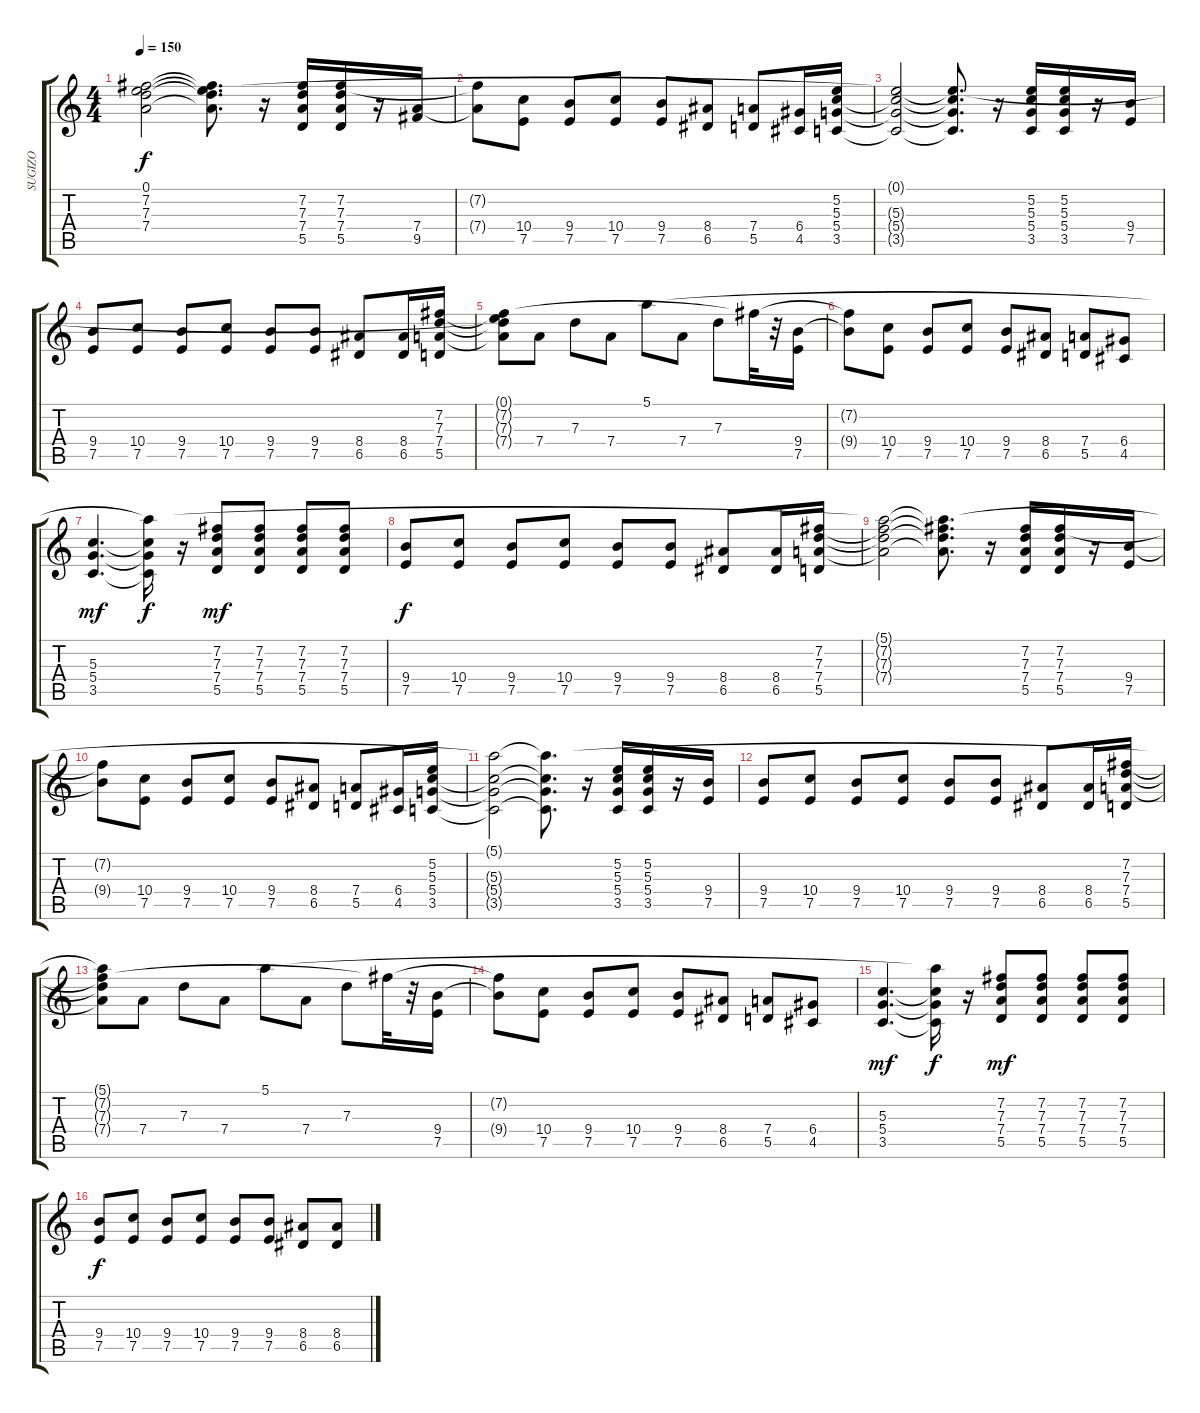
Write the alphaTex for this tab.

\track ("SUGIZO" "SUGIZO") {instrument distortionguitar}
\staff {score tabs}
\tuning (E4 B3 G3 D3 A2 E2) {hide}
\ts (4 4)
\tempo 150
\clef g2
\ks c
(0.1 7.2{t} 7.3{t} 7.4{t}).2{dy f} (0.1{t} 7.2{t} 7.3{t} 7.4{t}).8{d} r.16 (7.2 7.3 7.4 5.5).16 (7.2 7.3 7.4 5.5).16 r.16 (7.4 9.5).16 |
(7.2{t} 7.4{t}).8 (10.4 7.5).8 (9.4 7.5).8 (10.4 7.5).8 (9.4 7.5).8 (8.4 6.5).8 (7.4 5.5).8 (6.4 4.5).16 (5.2 5.3 5.4 3.5).16 |
(0.1{t} 5.3{t} 5.4{t} 3.5{t}).2 (0.1{t} 5.3{t} 5.4{t} 3.5{t}).8{d} r.16 (5.2 5.3 5.4 3.5).16 (5.2 5.3 5.4 3.5).16 r.16 (9.4 7.5).16 |
(9.4 7.5).8 (10.4 7.5).8 (9.4 7.5).8 (10.4 7.5).8 (9.4 7.5).8 (9.4 7.5).8 (8.4 6.5).8 (8.4 6.5).16 (7.2 7.3 7.4 5.5).16 |
(0.1{t} 7.2{t} 7.3{t} 7.4{t}).8 7.4.8 7.3.8 7.4.8 5.1.8 7.4.8 7.3.8 7.2{t}.32 r.32 (9.4 7.5).16 |
(7.2{t} 9.4{t}).8 (10.4 7.5).8 (9.4 7.5).8 (10.4 7.5).8 (9.4 7.5).8 (8.4 6.5).8 (7.4 5.5).8 (6.4 4.5).8 |
(5.3 5.4 3.5).4{d dy mf} (5.1{t} 5.3{t} 5.4{t} 3.5{t}).16{dy f} r.16 (7.2 7.3 7.4 5.5).8{dy mf} (7.2 7.3 7.4 5.5).8 (7.2 7.3 7.4 5.5).8 (7.2 7.3 7.4 5.5).8 |
(9.4 7.5).8{dy f} (10.4 7.5).8 (9.4 7.5).8 (10.4 7.5).8 (9.4 7.5).8 (9.4 7.5).8 (8.4 6.5).8 (8.4 6.5).16 (7.2 7.3 7.4 5.5).16 |
(5.1{t} 7.2{t} 7.3{t} 7.4{t}).2 (5.1{t} 7.2{t} 7.3{t} 7.4{t}).8{d} r.16 (7.2 7.3 7.4 5.5).16 (7.2 7.3 7.4 5.5).16 r.16 (9.4 7.5).16 |
(7.2{t} 9.4{t}).8 (10.4 7.5).8 (9.4 7.5).8 (10.4 7.5).8 (9.4 7.5).8 (8.4 6.5).8 (7.4 5.5).8 (6.4 4.5).16 (5.2 5.3 5.4 3.5).16 |
(5.1{t} 5.3{t} 5.4{t} 3.5{t}).2 (5.1{t} 5.3{t} 5.4{t} 3.5{t}).8{d} r.16 (5.2 5.3 5.4 3.5).16 (5.2 5.3 5.4 3.5).16 r.16 (9.4 7.5).16 |
(9.4 7.5).8 (10.4 7.5).8 (9.4 7.5).8 (10.4 7.5).8 (9.4 7.5).8 (9.4 7.5).8 (8.4 6.5).8 (8.4 6.5).16 (7.2 7.3 7.4 5.5).16 |
(5.1{t} 7.2{t} 7.3{t} 7.4{t}).8 7.4.8 7.3.8 7.4.8 5.1.8 7.4.8 7.3.8 7.2{t}.32 r.32 (9.4 7.5).16 |
(7.2{t} 9.4{t}).8 (10.4 7.5).8 (9.4 7.5).8 (10.4 7.5).8 (9.4 7.5).8 (8.4 6.5).8 (7.4 5.5).8 (6.4 4.5).8 |
(5.3 5.4 3.5).4{d dy mf} (5.1{t} 5.3{t} 5.4{t} 3.5{t}).16{dy f} r.16 (7.2 7.3 7.4 5.5).8{dy mf} (7.2 7.3 7.4 5.5).8 (7.2 7.3 7.4 5.5).8 (7.2 7.3 7.4 5.5).8 |
(9.4 7.5).8{dy f} (10.4 7.5).8 (9.4 7.5).8 (10.4 7.5).8 (9.4 7.5).8 (9.4 7.5).8 (8.4 6.5).8 (8.4 6.5).8
